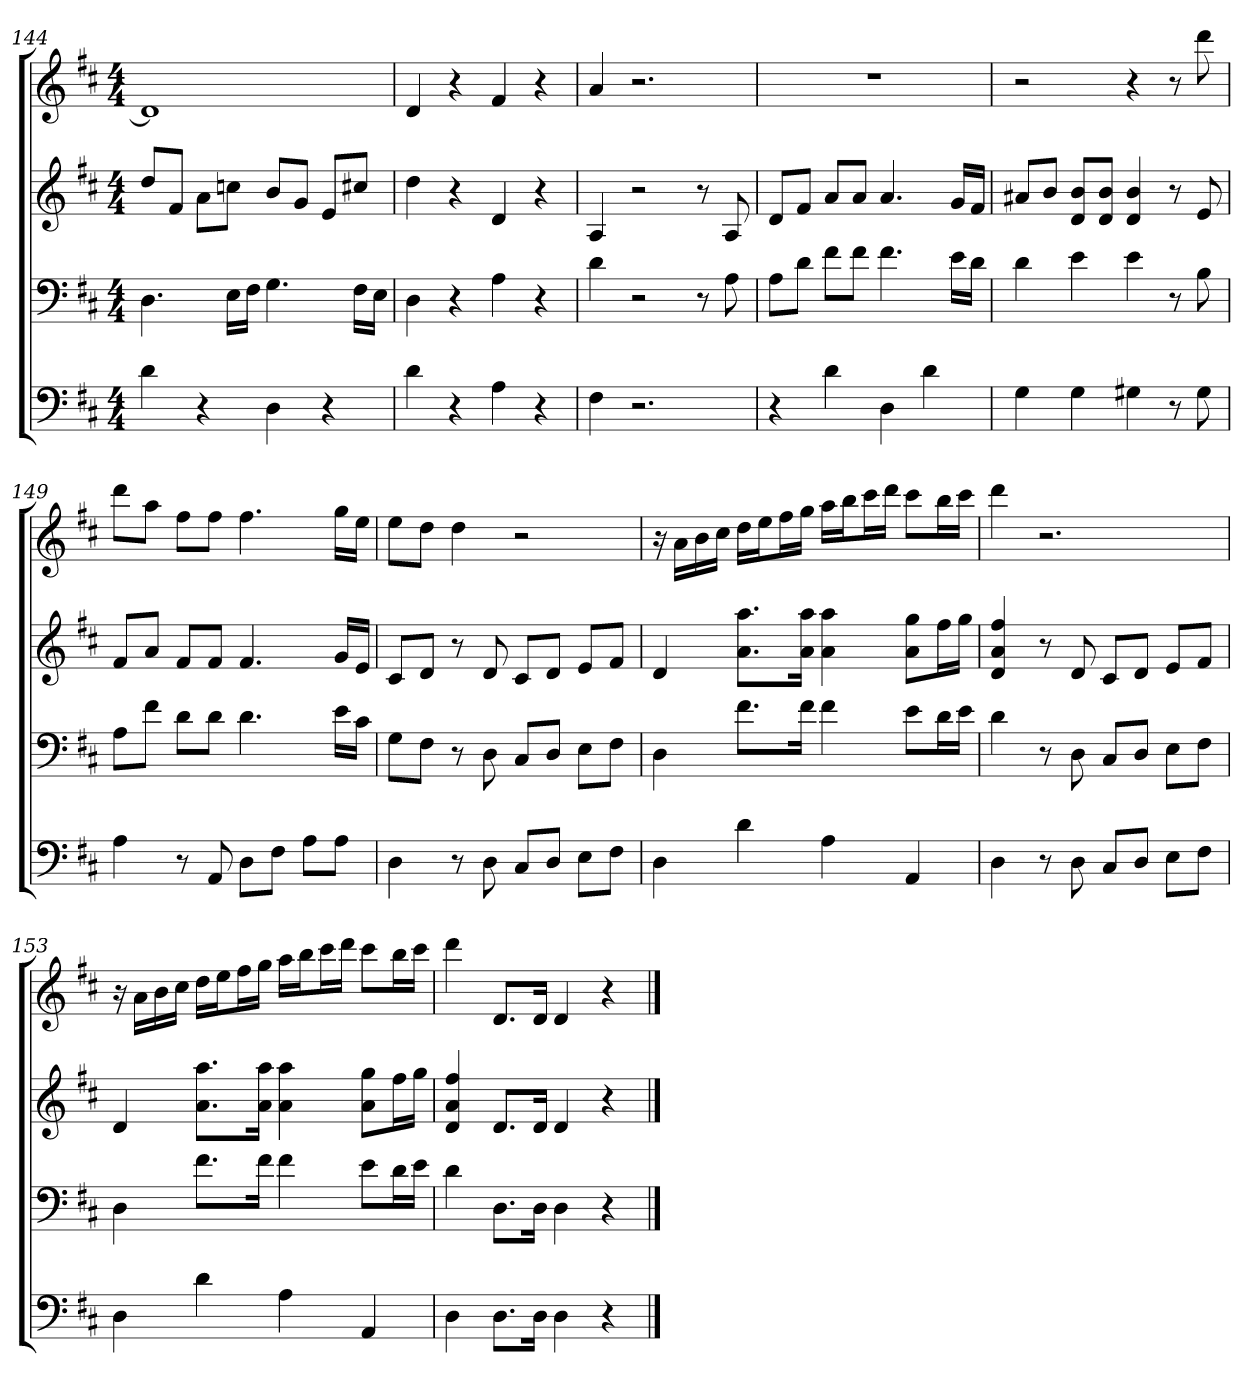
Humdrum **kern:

**kern	**kern	**kern	**kern
*part4	*part3	*part2	*part1
*staff4	*staff3	*staff2	*staff1
*k[f#c#]	*k[f#c#]	*k[f#c#]	*k[f#c#]
*D:	*D:	*D:	*D:
*M4/4	*M4/4	*M4/4	*M4/4
=144	=144	=144	=144
4d	4.D	8ddL	1d]
.	.	8f#J	.
4r	.	8aL	.
.	16ELL	8ccnJ	.
.	16F#JJ	.	.
4D	4.G	8bL	.
.	.	8gJ	.
4r	.	8eL	.
.	16F#LL	8cc#XJ	.
.	16EJJ	.	.
=145	=145	=145	=145
4d	4D	4dd	4d
4r	4r	4r	4r
4A	4A	4d	4f#
4r	4r	4r	4r
=146	=146	=146	=146
4F#	4d	4A	4a
2.r	2r	2r	2.r
.	8r	8r	.
.	8A	8A	.
=147	=147	=147	=147
4r	8AL	8dL	1r
.	8dJ	8f#J	.
4d	8f#L	8aL	.
.	8f#J	8aJ	.
4D	4.f#	4.a	.
4d	.	.	.
.	16eLL	16gLL	.
.	16dJJ	16f#JJ	.
=148	=148	=148	=148
4G	4d	8a#XL	2r
.	.	8bJ	.
4G	4e	8d 8bL	.
.	.	8d 8bJ	.
4G#X	4e	4d 4b	4r
8r	8r	8r	8r
8G#	8B	8e	8ddd
=149	=149	=149	=149
4A	8AL	8f#L	8dddL
.	8f#J	8aJ	8aaJ
8r	8dL	8f#L	8ff#L
8AA	8dJ	8f#J	8ff#J
8DL	4.d	4.f#	4.ff#
8F#J	.	.	.
8AL	.	.	.
8AJ	16eLL	16gLL	16ggLL
.	16c#JJ	16eJJ	16eeJJ
=150	=150	=150	=150
4D	8GL	8c#L	8eeL
.	8F#J	8dJ	8ddJ
8r	8r	8r	4dd
8D	8D	8d	.
8C#L	8C#L	8c#L	2r
8DJ	8DJ	8dJ	.
8EL	8EL	8eL	.
8F#J	8F#J	8f#J	.
=151	=151	=151	=151
4D	4D	4d	16r
.	.	.	16aLL
.	.	.	16b
.	.	.	16cc#JJ
4d	8.f#L	8.a 8.aaL	16ddLL
.	.	.	16eeJ
.	.	.	16ff#L
.	16f#Jk	16a 16aaJk	16ggJJ
4A	4f#	4a 4aa	16aaLL
.	.	.	16bbJ
.	.	.	16ccc#L
.	.	.	16dddJJ
4AA	8eL	8a 8ggL	8ccc#L
.	16dL	16ff#L	16bbL
.	16eJJ	16ggJJ	16ccc#JJ
=152	=152	=152	=152
4D	4d	4d 4a 4ff#	4ddd
8r	8r	8r	2.r
8D	8D	8d	.
8C#L	8C#L	8c#L	.
8DJ	8DJ	8dJ	.
8EL	8EL	8eL	.
8F#J	8F#J	8f#J	.
=153	=153	=153	=153
4D	4D	4d	16r
.	.	.	16aLL
.	.	.	16b
.	.	.	16cc#JJ
4d	8.f#L	8.a 8.aaL	16ddLL
.	.	.	16eeJ
.	.	.	16ff#L
.	16f#Jk	16a 16aaJk	16ggJJ
4A	4f#	4a 4aa	16aaLL
.	.	.	16bbJ
.	.	.	16ccc#L
.	.	.	16dddJJ
4AA	8eL	8a 8ggL	8ccc#L
.	16dL	16ff#L	16bbL
.	16eJJ	16ggJJ	16ccc#JJ
=154	=154	=154	=154
4D	4d	4d 4a 4ff#	4ddd
8.DL	8.DL	8.dL	8.dL
16DJk	16DJk	16dJk	16dJk
4D	4D	4d	4d
4r	4r	4r	4r
==	==	==	==
*-	*-	*-	*-
